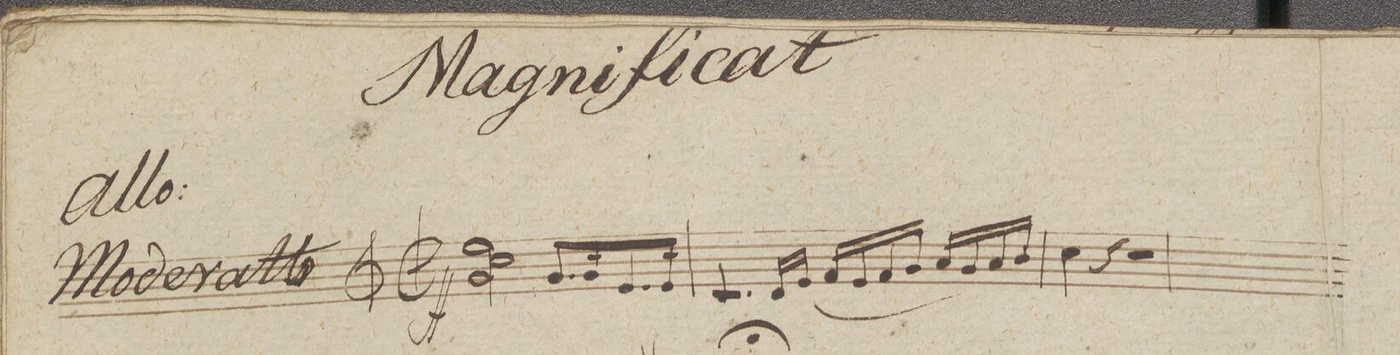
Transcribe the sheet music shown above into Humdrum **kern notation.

**kern	**dynam
*I"Violino 2do	*
*clefG2	*
*k[]	*
*met(c|)	*
*M2/2	*
*2\right	*
2ee\ 2cc\ 2g\	ff
8.g/L	.
16g/K	.
8.e/	.
16e/Jk	.
=2	=2
4.c/	.
16d/LL	.
(16e/JJ	.
16f/LL	.
16e/	.
16f/	.
16g/JJ	.
16a/LL	.
16g/)	.
16a/	.
16b/JJ	.
=3	=3
4cc\	.
4r	.
2r	.
=4	=4
*-	*-
